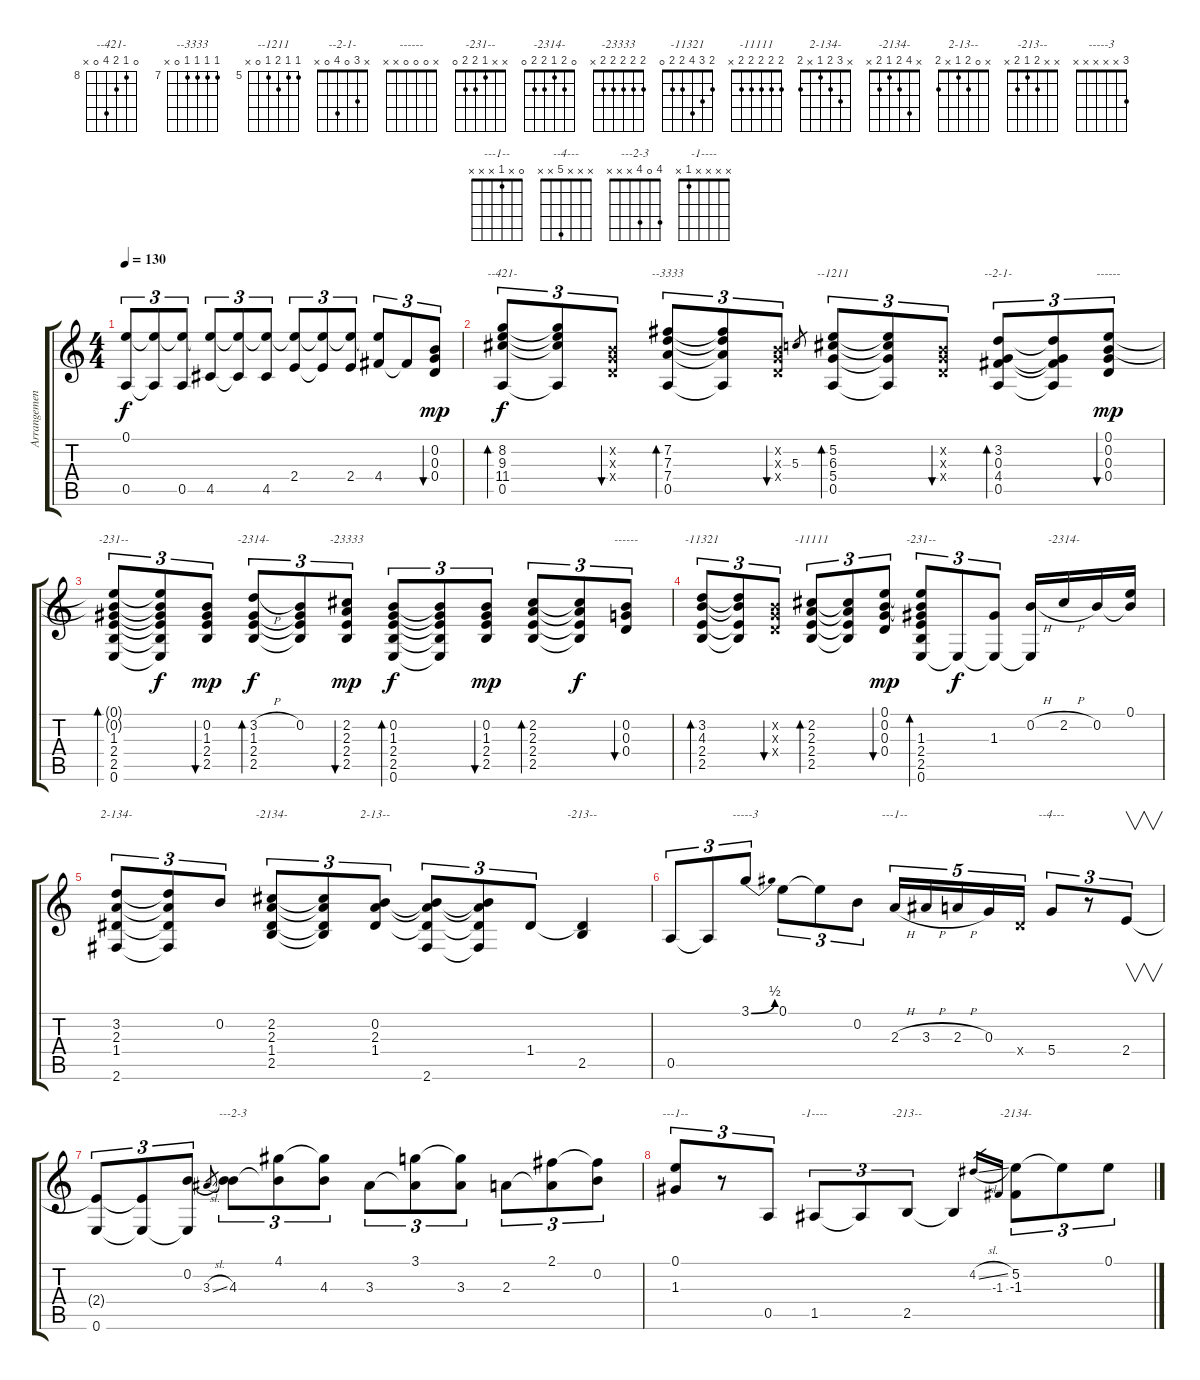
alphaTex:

\track ("Arrangement guitare février 2002" "Arrangemen") {instrument acousticguitarnylon}
\staff {score tabs}
\tuning (E4 B3 G3 D3 A2 E2) {hide}
\chord ("--421-" 0 8 9 11 0 x) {firstfret 8}
\chord ("--3333" 7 7 7 7 0 x) {firstfret 7}
\chord ("--1211" 5 5 6 5 0 x) {firstfret 5}
\chord ("--2-1-" x 3 0 4 0 x)
\chord ("------" 0 0 0 0 0 0)
\chord ("-231--" 0 0 1 2 2 0)
\chord ("-2314-" 0 3 1 2 2 0)
\chord ("-23333" 2 2 2 2 2 x)
\chord ("------" x 0 0 0 x x)
\chord ("-11321" 2 3 4 2 2 0)
\chord ("-11111" 2 2 2 2 2 x)
\chord ("-231--" x x 1 2 2 0)
\chord ("-2314-" 0 2 1 2 2 0)
\chord ("2-134-" x 3 2 1 x 2)
\chord ("-2134-" x 2 2 1 2 x)
\chord ("2-13--" x 0 2 1 x 2)
\chord ("-213--" x 0 2 1 2 x)
\chord ("-----3" 3 x x x x x)
\chord ("---1--" x x 2 x x x)
\chord ("--4---" x x x 5 x x)
\chord ("---2-3" 4 0 4 x x x)
\chord ("---1--" 0 x 1 x x x)
\chord ("-1----" x x x x 1 x)
\chord ("-213--" x x 2 1 2 x)
\chord ("-2134-" x 4 2 1 2 x)
\ts (4 4)
\tempo 130
\clef g2
\ks c
(0.1{t} 0.5).8{tu (3 2) dy f} (0.1{t} 0.5{t}).8{tu (3 2)} (0.1{t} 0.5).8{tu (3 2)} (0.1{t} 4.5).8{tu (3 2)} (0.1{t} 4.5{t}).8{tu (3 2)} (0.1{t} 4.5).8{tu (3 2)} (0.1{t} 2.4).8{tu (3 2)} (0.1{t} 2.4{t}).8{tu (3 2)} (0.1{t} 2.4).8{tu (3 2)} (0.1{t} 4.4).8{tu (3 2)} 4.4{t}.8{tu (3 2)} (0.2 0.3 0.4).8{tu (3 2) bu 30 dy mp} |
(8.2 9.3 11.4 0.5).8{tu (3 2) bd 30 ch "--421-" dy f} (8.2{t} 9.3{t} 11.4{t} 0.5{t}).8{tu (3 2)} (0.2{x} 0.3{x} 0.4{x}).8{tu (3 2) bu 30} (7.2 7.3 7.4 0.5).8{tu (3 2) bd 30 ch "--3333"} (7.2{t} 7.3{t} 7.4{t} 0.5{t}).8{tu (3 2)} (0.2{x} 0.3{x} 0.4{x}).8{tu (3 2) bu 30} 5.3.8{gr} (5.2 6.3 5.4 0.5).8{tu (3 2) bd 30 ch "--1211"} (5.2{t} 6.3{t} 5.4{t} 0.5{t}).8{tu (3 2)} (0.2{x} 0.3{x} 0.4{x}).8{tu (3 2) bu 30} (3.2 0.3 4.4 0.5).8{tu (3 2) bd 30 ch "--2-1-"} (3.2{t} 0.3{t} 4.4{t} 0.5{t}).8{tu (3 2)} (0.1 0.2 0.3 0.4).8{tu (3 2) bu 30 ch "------" dy mp} |
(0.1{t} 0.2{t} 1.3 2.4 2.5 0.6).8{tu (3 2) bd 30 ch "-231--"} (0.1{t} 0.2{t} 1.3{t} 2.4{t} 2.5{t} 0.6{t}).8{tu (3 2) dy f} (0.2 1.3 2.4 2.5).8{tu (3 2) bu 30 dy mp} (3.2{h} 1.3 2.4 2.5).8{tu (3 2) bd 30 ch "-2314-" dy f} (0.2 1.3{t} 2.4{t} 2.5{t}).8{tu (3 2)} (2.2 2.3 2.4 2.5).8{tu (3 2) bu 30 ch "-23333" dy mp} (0.2 1.3 2.4 2.5 0.6).8{tu (3 2) bd 30 dy f} (0.2{t} 1.3{t} 2.4{t} 2.5{t} 0.6{t}).8{tu (3 2)} (0.2 1.3 2.4 2.5).8{tu (3 2) bu 30 dy mp} (2.2 2.3 2.4 2.5).8{tu (3 2) bd 30} (2.2{t} 2.3{t} 2.4{t} 2.5{t}).8{tu (3 2) dy f} (0.2 0.3 0.4).8{tu (3 2) bu 30 ch "------"} |
(3.2 4.3 2.4 2.5).8{tu (3 2) bd 30 ch "-11321"} (3.2{t} 4.3{t} 2.4{t} 2.5{t}).8{tu (3 2)} (0.2{x} 0.3{x} 0.4{x}).8{tu (3 2) bu 30} (2.2 2.3 2.4 2.5).8{tu (3 2) bd 30 ch "-11111"} (2.2{t} 2.3{t} 2.4{t} 2.5{t}).8{tu (3 2)} (0.1 0.2 0.3 0.4).8{tu (3 2) bu 30 dy mp} (0.1{t} 0.2{t} 1.3 2.4 2.5 0.6).8{tu (3 2) bd 30 ch "-231--"} 0.6{t}.8{tu (3 2) dy f} (1.3 0.6{t}).8{tu (3 2)} (0.2{h} 0.6{t}).16 2.2{h}.16{ch "-2314-"} 0.2.16 (0.1 0.2{t}).16 |
(3.2 2.3 1.4 2.6).8{tu (3 2) ch "2-134-"} (3.2{t} 2.3{t} 1.4{t} 2.6{t}).8{tu (3 2)} 0.2.8{tu (3 2)} (2.2 2.3 1.4 2.5).8{tu (3 2) ch "-2134-"} (2.2{t} 2.3{t} 1.4{t} 2.5{t}).8{tu (3 2)} (0.2 2.3 1.4).8{tu (3 2) ch "2-13--"} (0.2{t} 2.3{t} 1.4{t} 2.6).8{tu (3 2)} (0.2{t} 2.3{t} 1.4{t} 2.6{t}).8{tu (3 2)} 1.4.8{tu (3 2)} (1.4{t} 2.5).4{ch "-213--"} |
0.5.8{tu (3 2)} 0.5{t}.8{tu (3 2)} 3.1{be (bend 0 0 60 2)}.8{tu (3 2) ch "-----3"} 0.1.8{tu (3 2)} 0.1{t}.8{tu (3 2)} 0.2.8{tu (3 2)} 2.3{h}.16{tu (5 4) ch "---1--"} 3.3{h}.16{tu (5 4)} 2.3{h}.16{tu (5 4)} 0.3.16{tu (5 4)} 0.4{x}.16{tu (5 4)} 5.4.8{tu (3 2) ch "--4---"} r.8{tu (3 2)} 2.4.8{v tu (3 2)} |
(2.4{t} 0.6).8{tu (3 2)} (2.4{t} 0.6{t}).8{tu (3 2)} (0.2 0.6{t}).8{tu (3 2)} 3.3{sl}.8{gr} (0.2{t} 4.3).8{tu (3 2) ch "---2-3"} (4.1 4.3{t}).8{tu (3 2)} (4.1{t} 4.3).8{tu (3 2)} 3.3.8{tu (3 2)} (3.1 3.3{t}).8{tu (3 2)} (3.1{t} 3.3).8{tu (3 2)} 2.3.8{tu (3 2)} (2.1 2.3{t}).8{tu (3 2)} (2.1{t} 0.2).8{tu (3 2)} |
(0.1 1.3).8{tu (3 2) ch "---1--"} r.8{tu (3 2)} 0.5.8{tu (3 2)} 1.5.8{tu (3 2) ch "-1----"} 1.5{t}.8{tu (3 2)} 2.5.8{tu (3 2) ch "-213--"} 2.5{t}.4 4.2{sl}.16{gr} -1.3.16{gr} (5.2 -1.3).8{tu (3 2) ch "-2134-"} 5.2{t}.8{tu (3 2)} 0.1.8{tu (3 2)}
